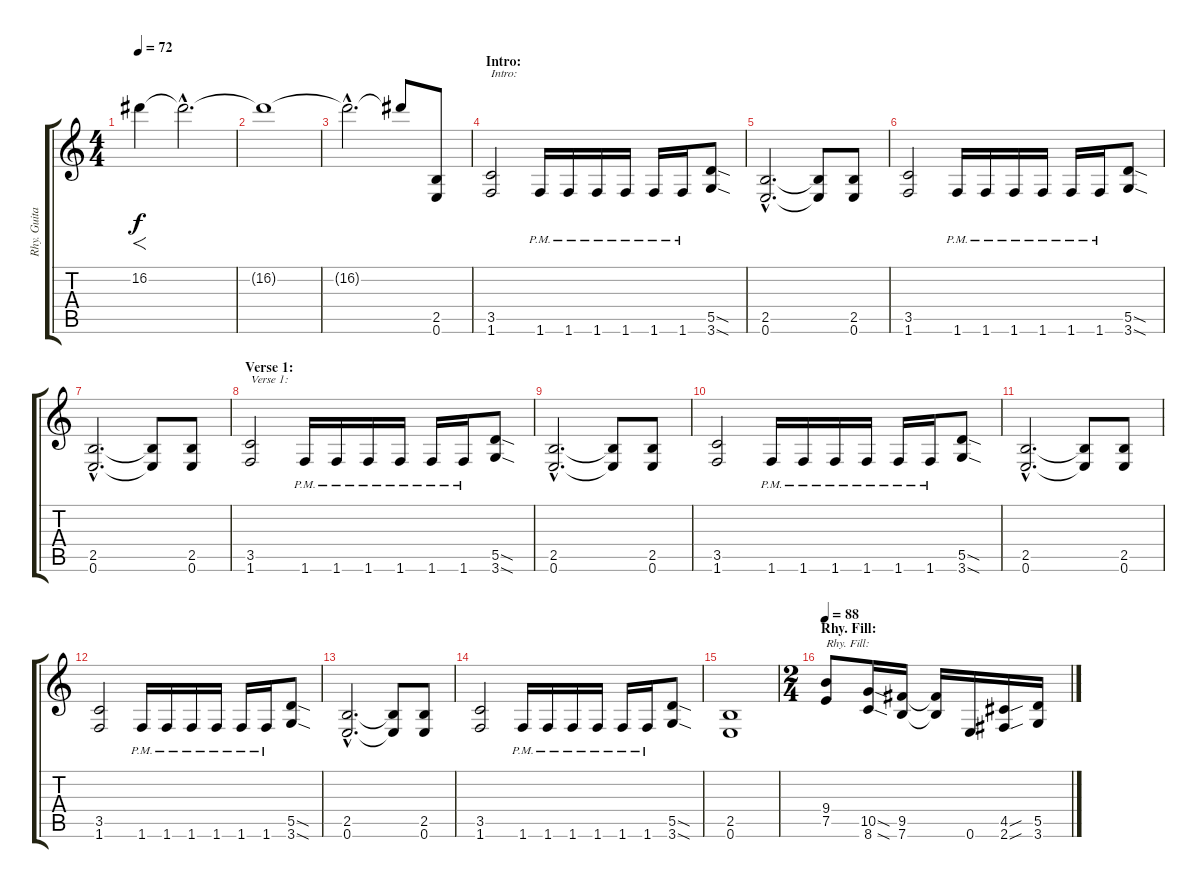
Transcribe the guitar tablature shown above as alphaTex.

\track ("Rhy. Guitar 1" "Rhy. Guita") {instrument distortionguitar}
\staff {score tabs}
\tuning (E4 B3 G3 D3 A2 E2) {hide}
\ts (4 4)
\tempo 72
\clef g2
\ks c
16.2.4{f dy f instrument distortionguitar} 16.2{hac t}.2{d volume 12} |
16.2{t}.1 |
16.2{hac t}.2{d} 16.2{t}.8 (2.5 0.6).8{volume 12} |
\section ("" "Intro:")
(3.5 1.6).2{txt "Intro:"} 1.6{pm}.16 1.6{pm}.16 1.6{pm}.16 1.6{pm}.16 1.6{pm}.16 1.6{pm}.16 (5.5{sod} 3.6{sod}).8 |
(2.5{hac} 0.6{hac}).2{d} (2.5{t} 0.6{t}).8 (2.5 0.6).8 |
(3.5 1.6).2 1.6{pm}.16 1.6{pm}.16 1.6{pm}.16 1.6{pm}.16 1.6{pm}.16 1.6{pm}.16 (5.5{sod} 3.6{sod}).8 |
(2.5{hac} 0.6{hac}).2{d} (2.5{t} 0.6{t}).8 (2.5 0.6).8 |
\section ("" "Verse 1:")
(3.5 1.6).2{txt "Verse 1:"} 1.6{pm}.16 1.6{pm}.16 1.6{pm}.16 1.6{pm}.16 1.6{pm}.16 1.6{pm}.16 (5.5{sod} 3.6{sod}).8 |
(2.5{hac} 0.6{hac}).2{d} (2.5{t} 0.6{t}).8 (2.5 0.6).8 |
(3.5 1.6).2 1.6{pm}.16 1.6{pm}.16 1.6{pm}.16 1.6{pm}.16 1.6{pm}.16 1.6{pm}.16 (5.5{sod} 3.6{sod}).8 |
(2.5{hac} 0.6{hac}).2{d} (2.5{t} 0.6{t}).8 (2.5 0.6).8 |
(3.5 1.6).2 1.6{pm}.16 1.6{pm}.16 1.6{pm}.16 1.6{pm}.16 1.6{pm}.16 1.6{pm}.16 (5.5{sod} 3.6{sod}).8 |
(2.5{hac} 0.6{hac}).2{d} (2.5{t} 0.6{t}).8 (2.5 0.6).8 |
(3.5 1.6).2 1.6{pm}.16 1.6{pm}.16 1.6{pm}.16 1.6{pm}.16 1.6{pm}.16 1.6{pm}.16 (5.5{sod} 3.6{sod}).8 |
(2.5 0.6).1 |
\ts (2 4)
\section ("" "Rhy. Fill:")
\tempo 88
(9.4 7.5).8{txt "Rhy. Fill:"} (10.5{sod} 8.6{sod}).16 (9.5 7.6).16 (9.5{t} 7.6{t}).16 0.6.16 (4.5{sou} 2.6{sou}).16 (5.5 3.6).16
